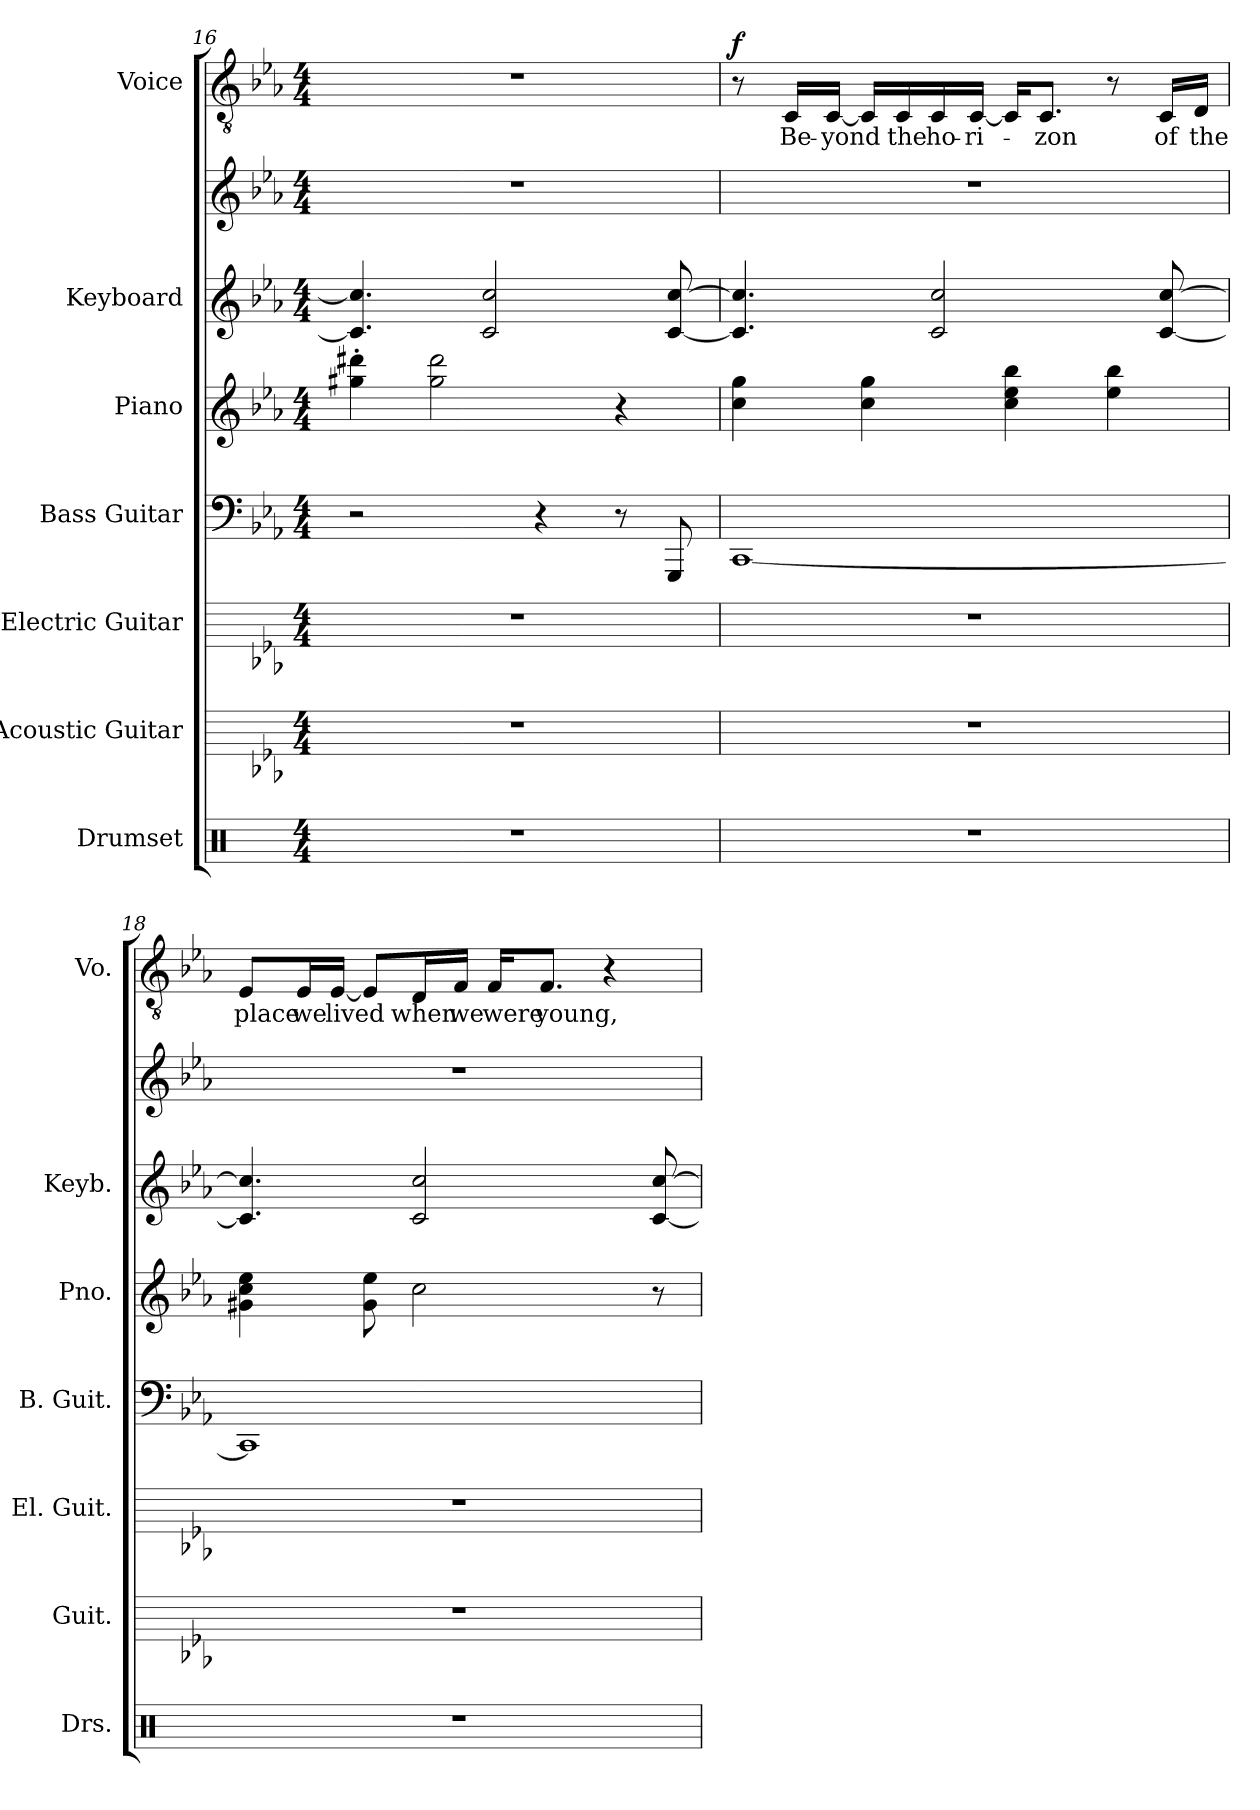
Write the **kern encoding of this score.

**kern	**kern	**kern	**kern	**kern	**kern	**kern	**kern	**text	**dynam
*part7	*part6	*part5	*part4	*part3	*part2	*part2	*part1	*part1	*part1
*staff8	*staff7	*staff6	*staff5	*staff4	*staff3	*staff2	*staff1	*staff1	*staff1
*I"Drumset	*I"Acoustic Guitar	*I"Electric Guitar	*I"Bass Guitar	*I"Piano	*I"Keyboard	*	*I"Voice	*	*
*I'Drs.	*I'Guit.	*I'El. Guit.	*I'B. Guit.	*I'Pno.	*I'Keyb.	*	*I'Vo.	*	*
*clefX	*	*	*	*clefG2	*clefG2	*clefG2	*clefGv2	*	*
*	*	*	*ITrd7c12	*	*	*	*	*	*
*k[]	*k[b-e-a-]	*k[b-e-a-]	*k[b-e-a-]	*k[b-e-a-]	*k[b-e-a-]	*k[b-e-a-]	*k[b-e-a-]	*	*
*M4/4	*M4/4	*M4/4	*M4/4	*M4/4	*M4/4	*M4/4	*M4/4	*	*
=16	=16	=16	=16	=16	=16	=16	=16	=16	=16
1r	1r	1r	2r	4gg#X\' 4ddd#X\'	4.c/] 4.cc/]	1r	1r	.	.
.	.	.	.	2gg#\ 2ddd#\	.	.	.	.	.
.	.	.	.	.	2c/ 2cc/	.	.	.	.
.	.	.	4r	.	.	.	.	.	.
.	.	.	8r	4r	.	.	.	.	.
.	.	.	8GGGG/	.	[8c/ [8cc/	.	.	.	.
!!LO:PB:g=z
=17	=17	=17	=17	=17	=17	=17	=17	=17	=17
!	!	!	!	!	!	!	!	!	!LO:DY:b
1r	1r	1r	[1CCC	4cc\ 4gg\	4.c/] 4.cc/]	1r	8r	.	f
.	.	.	.	.	.	.	16C/LL	Be-	.
.	.	.	.	.	.	.	[16C/JJ	-yond	.
.	.	.	.	4cc\ 4gg\	.	.	16C/LL]	.	.
.	.	.	.	.	.	.	16C/	the	.
.	.	.	.	.	2c/ 2cc/	.	16C/	ho-	.
.	.	.	.	.	.	.	[16C/JJ	-ri-	.
.	.	.	.	4cc\ 4ee-\ 4bb-\	.	.	16C/KL]	.	.
.	.	.	.	.	.	.	8.C/J	zon	.
.	.	.	.	4ee-\ 4bb-\	.	.	8r	.	.
.	.	.	.	.	[8c/ [8cc/	.	16C/LL	of	.
.	.	.	.	.	.	.	16D/JJ	the	.
=18	=18	=18	=18	=18	=18	=18	=18	=18	=18
1r	1r	1r	1CCC]	4g#X\ 4cc\ 4ee-\	4.c/] 4.cc/]	1r	8E-/L	place	.
.	.	.	.	.	.	.	16E-/L	we	.
.	.	.	.	.	.	.	[16E-/JJ	lived	.
.	.	.	.	8g#\ 8ee-\	.	.	8E-/L]	.	.
.	.	.	.	2cc\	2c/ 2cc/	.	16D/L	when	.
.	.	.	.	.	.	.	16F/JJ	we	.
.	.	.	.	.	.	.	16F/KL	were	.
.	.	.	.	.	.	.	8.F/J	young,	.
.	.	.	.	.	.	.	4r	.	.
.	.	.	.	8r	[8c/ [8cc/	.	.	.	.
=	=	=	=	=	=	=	=	=	=
*-	*-	*-	*-	*-	*-	*-	*-	*-	*-
